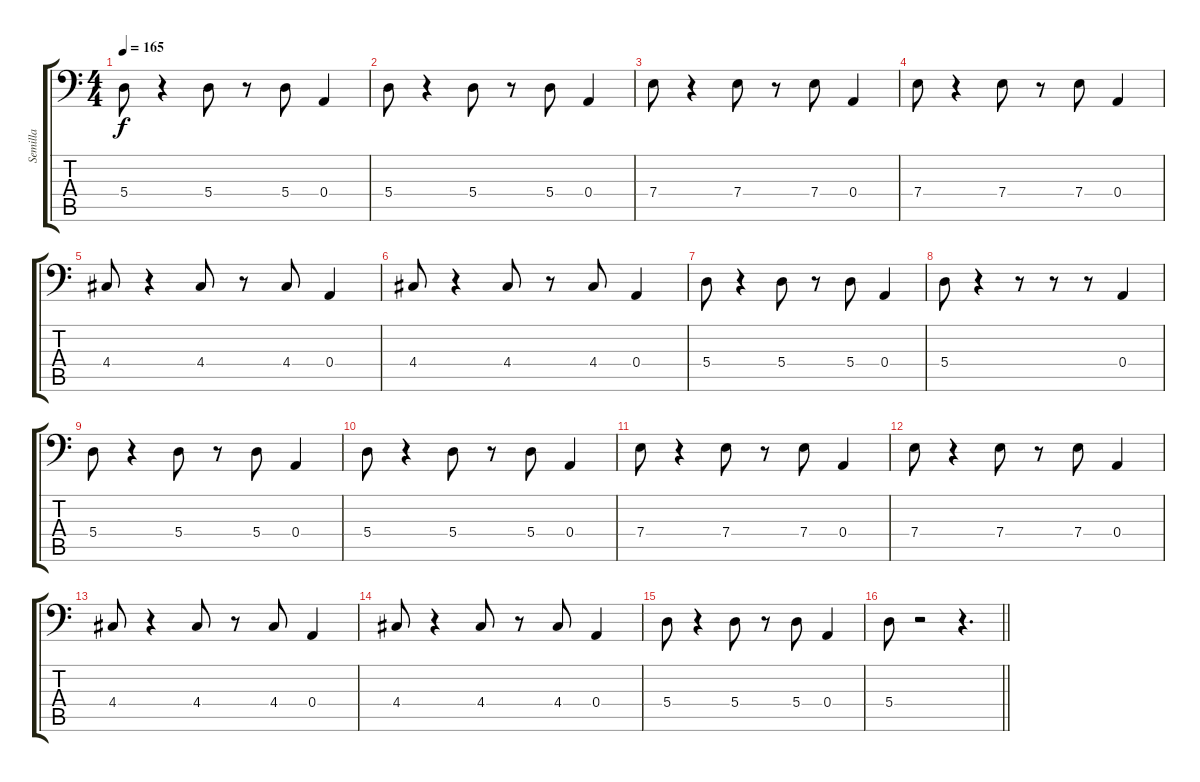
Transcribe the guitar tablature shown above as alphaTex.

\track ("Semilla" "Semilla") {instrument electricbassfinger}
\staff {score tabs}
\tuning (C3 G2 D2 A1 E1 B0) {hide}
\ts (4 4)
\tempo 165
\clef f4
\ks c
5.4.8{dy f} r.4 5.4.8 r.8 5.4.8 0.4.4 |
5.4.8 r.4 5.4.8 r.8 5.4.8 0.4.4 |
7.4.8 r.4 7.4.8 r.8 7.4.8 0.4.4 |
7.4.8 r.4 7.4.8 r.8 7.4.8 0.4.4 |
4.4.8 r.4 4.4.8 r.8 4.4.8 0.4.4 |
4.4.8 r.4 4.4.8 r.8 4.4.8 0.4.4 |
5.4.8 r.4 5.4.8 r.8 5.4.8 0.4.4 |
5.4.8 r.4 r.8 r.8 r.8 0.4.4 |
5.4.8 r.4 5.4.8 r.8 5.4.8 0.4.4 |
5.4.8 r.4 5.4.8 r.8 5.4.8 0.4.4 |
7.4.8 r.4 7.4.8 r.8 7.4.8 0.4.4 |
7.4.8 r.4 7.4.8 r.8 7.4.8 0.4.4 |
4.4.8 r.4 4.4.8 r.8 4.4.8 0.4.4 |
4.4.8 r.4 4.4.8 r.8 4.4.8 0.4.4 |
5.4.8 r.4 5.4.8 r.8 5.4.8 0.4.4 |
\barLineRight lightlight
5.4.8 r.2 r.4{d}
